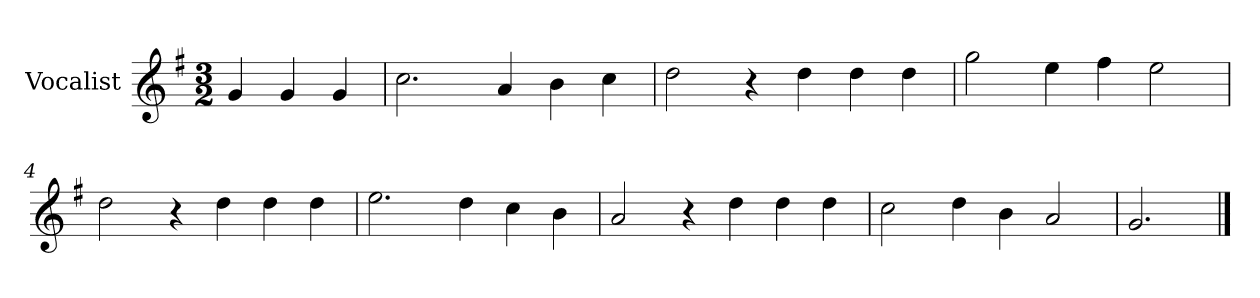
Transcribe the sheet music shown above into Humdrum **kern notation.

**kern
*part1
*staff1
*I"Vocalist
*k[f#]
*G:
*M3/2
=
4g
4g
4g
=1
2.cc
4a
4b
4cc
=2
2dd
4r
4dd
4dd
4dd
=3
2gg
4ee
4ff#
2ee
=4
2dd
4r
4dd
4dd
4dd
=5
2.ee
4dd
4cc
4b
=6
2a
4r
4dd
4dd
4dd
=7
2cc
4dd
4b
2a
=8
2.g
==
*-
